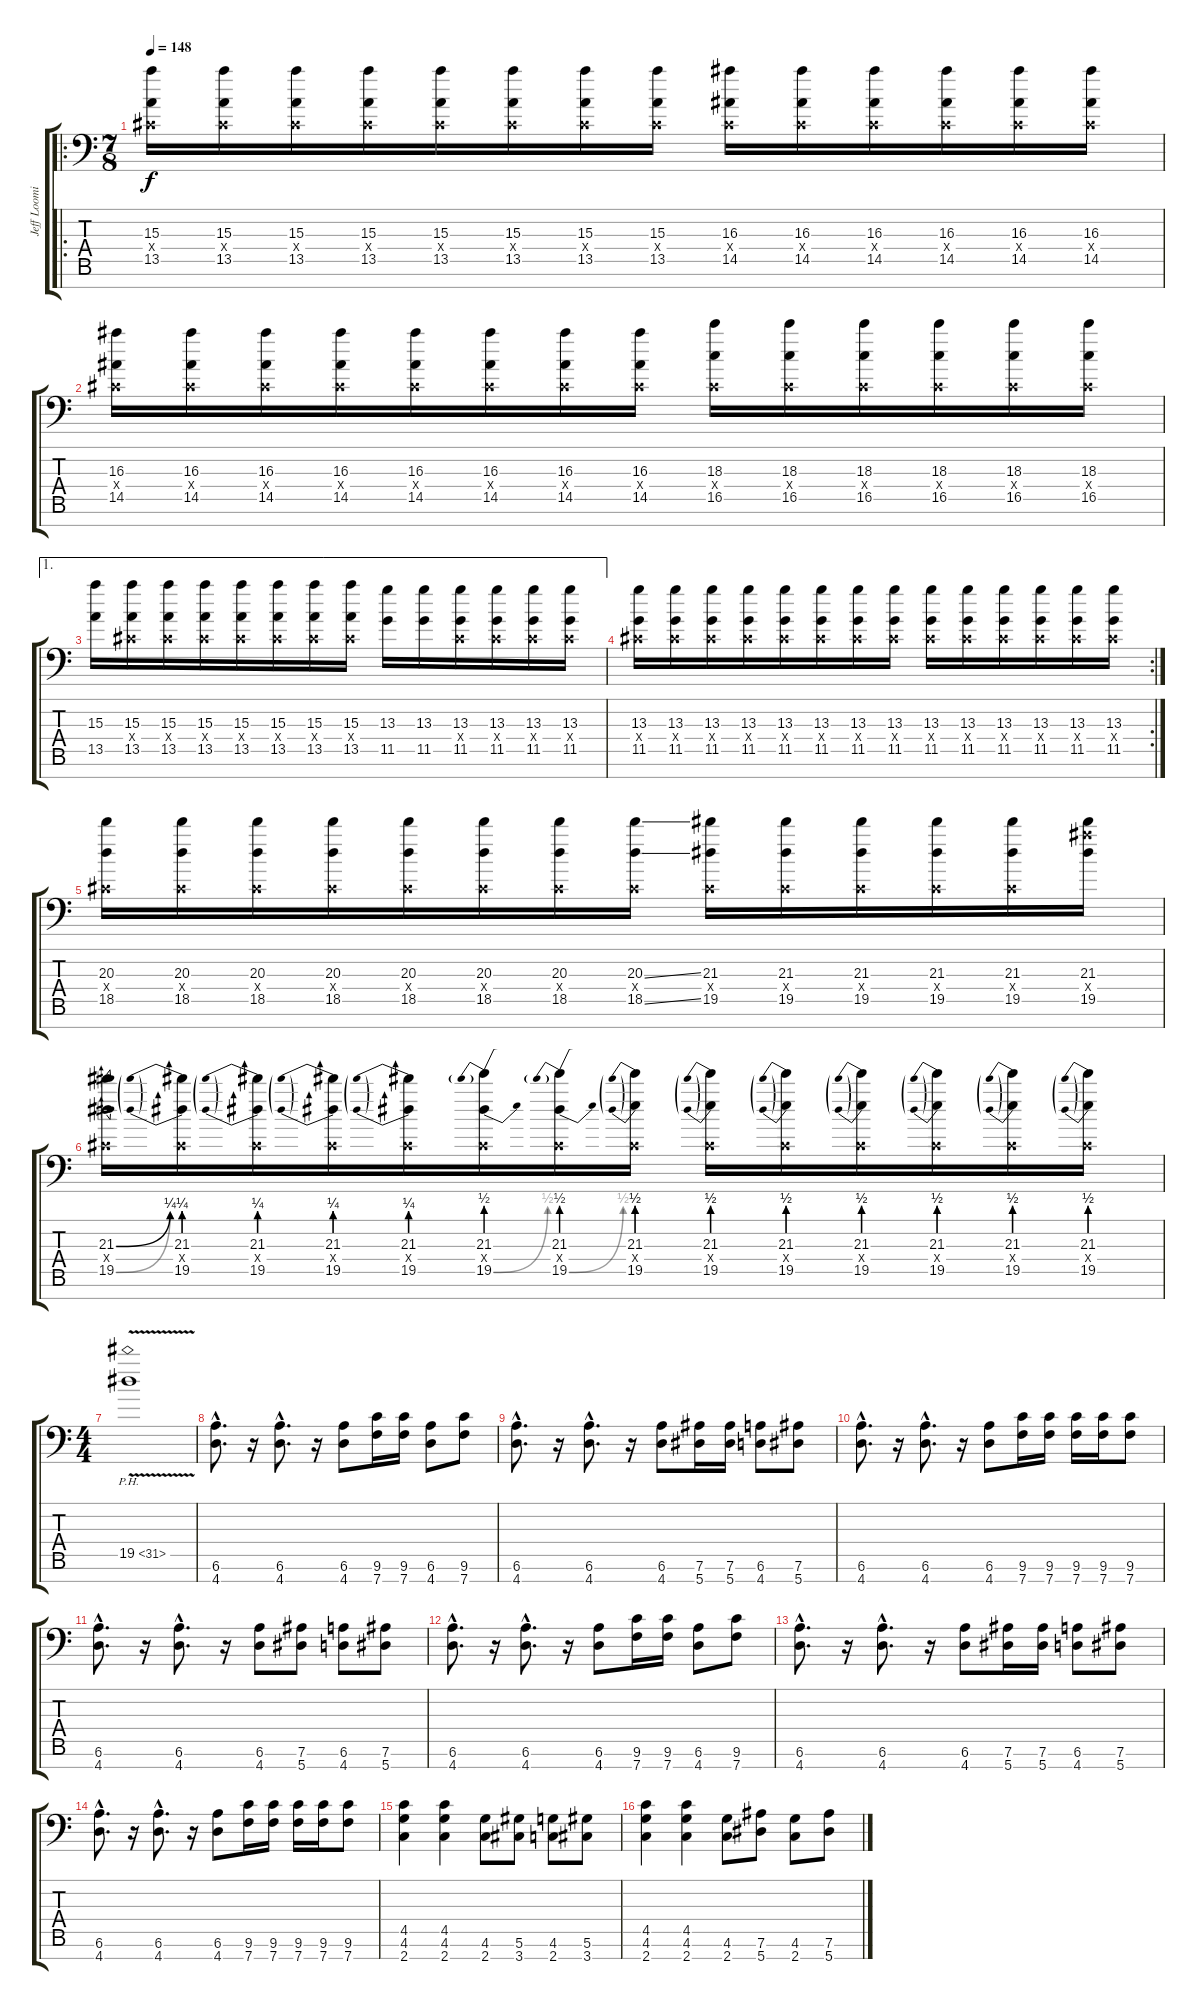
\track ("Jeff Loomis" "Jeff Loomi") {instrument distortionguitar}
\staff {score tabs}
\tuning (Eb4 Bb3 Gb3 Db3 Ab2 Eb2 Bb1) {hide}
\ro
\ts (7 8)
\tempo 148
\clef f4
\ks c
(15.3 0.4{x} 13.5).16{dy f instrument distortionguitar} (15.3 0.4{x} 13.5).16 (15.3 0.4{x} 13.5).16 (15.3 0.4{x} 13.5).16 (15.3 0.4{x} 13.5).16 (15.3 0.4{x} 13.5).16 (15.3 0.4{x} 13.5).16 (15.3 0.4{x} 13.5).16 (16.3 0.4{x} 14.5).16 (16.3 0.4{x} 14.5).16 (16.3 0.4{x} 14.5).16 (16.3 0.4{x} 14.5).16 (16.3 0.4{x} 14.5).16 (16.3 0.4{x} 14.5).16 |
(16.3 0.4{x} 14.5).16 (16.3 0.4{x} 14.5).16 (16.3 0.4{x} 14.5).16 (16.3 0.4{x} 14.5).16 (16.3 0.4{x} 14.5).16 (16.3 0.4{x} 14.5).16 (16.3 0.4{x} 14.5).16 (16.3 0.4{x} 14.5).16 (18.3 0.4{x} 16.5).16 (18.3 0.4{x} 16.5).16 (18.3 0.4{x} 16.5).16 (18.3 0.4{x} 16.5).16 (18.3 0.4{x} 16.5).16 (18.3 0.4{x} 16.5).16 |
\ae 1
(15.3 13.5).16 (15.3 0.4{x} 13.5).16 (15.3 0.4{x} 13.5).16 (15.3 0.4{x} 13.5).16 (15.3 0.4{x} 13.5).16 (15.3 0.4{x} 13.5).16 (15.3 0.4{x} 13.5).16 (15.3 0.4{x} 13.5).16 (13.3 11.5).16 (13.3 11.5).16 (13.3 0.4{x} 11.5).16 (13.3 0.4{x} 11.5).16 (13.3 0.4{x} 11.5).16 (13.3 0.4{x} 11.5).16 |
\rc 2
(13.3 0.4{x} 11.5).16 (13.3 0.4{x} 11.5).16 (13.3 0.4{x} 11.5).16 (13.3 0.4{x} 11.5).16 (13.3 0.4{x} 11.5).16 (13.3 0.4{x} 11.5).16 (13.3 0.4{x} 11.5).16 (13.3 0.4{x} 11.5).16 (13.3 0.4{x} 11.5).16 (13.3 0.4{x} 11.5).16 (13.3 0.4{x} 11.5).16 (13.3 0.4{x} 11.5).16 (13.3 0.4{x} 11.5).16 (13.3 0.4{x} 11.5).16 |
(20.3 0.4{x} 18.5).16 (20.3 0.4{x} 18.5).16 (20.3 0.4{x} 18.5).16 (20.3 0.4{x} 18.5).16 (20.3 0.4{x} 18.5).16 (20.3 0.4{x} 18.5).16 (20.3 0.4{x} 18.5).16 (20.3{ss} 0.4{x} 18.5{ss}).16 (21.3 0.4{x} 19.5).16 (21.3 0.4{x} 19.5).16 (21.3 0.4{x} 19.5).16 (21.3 0.4{x} 19.5).16 (21.3 0.4{x} 19.5).16 (21.3 21.4{x} 19.5).16 |
(21.3{be (bend 0 0 60 1)} 0.4{x} 19.5{be (bend 0 0 60 1)}).16 (21.3{be (prebend 0 1 60 1)} 0.4{x} 19.5{be (prebend 0 1 60 1)}).16 (21.3{be (prebend 0 1 60 1)} 0.4{x} 19.5{be (prebend 0 1 60 1)}).16 (21.3{be (prebend 0 1 60 1)} 0.4{x} 19.5{be (prebend 0 1 60 1)}).16 (21.3{be (prebend 0 1 60 1)} 0.4{x} 19.5{be (prebend 0 1 60 1)}).16 (21.3{be (prebend 0 2 60 2)} 0.4{x} 19.5{be (bend 0 0 60 2)}).16 (21.3{be (prebend 0 2 60 2)} 0.4{x} 19.5{be (bend 0 0 60 2)}).16 (21.3{be (prebend 0 2 60 2)} 0.4{x} 19.5{be (prebend 0 2 60 2)}).16 (21.3{be (prebend 0 2 60 2)} 0.4{x} 19.5{be (prebend 0 2 60 2)}).16 (21.3{be (prebend 0 2 60 2)} 0.4{x} 19.5{be (prebend 0 2 60 2)}).16 (21.3{be (prebend 0 2 60 2)} 0.4{x} 19.5{be (prebend 0 2 60 2)}).16 (21.3{be (prebend 0 2 60 2)} 0.4{x} 19.5{be (prebend 0 2 60 2)}).16 (21.3{be (prebend 0 2 60 2)} 0.4{x} 19.5{be (prebend 0 2 60 2)}).16 (21.3{be (prebend 0 2 60 2)} 0.4{x} 19.5{be (prebend 0 2 60 2)}).16 |
\ts (4 4)
19.5{ph 12 v}.1 |
(6.6{hac} 4.7{hac}).8{d} r.16 (6.6{hac} 4.7{hac}).8{d} r.16 (6.6 4.7).8 (9.6 7.7).16 (9.6 7.7).16 (6.6 4.7).8 (9.6 7.7).8 |
(6.6{hac} 4.7{hac}).8{d} r.16 (6.6{hac} 4.7{hac}).8{d} r.16 (6.6 4.7).8 (7.6 5.7).16 (7.6 5.7).16 (6.6 4.7).8 (7.6 5.7).8 |
(6.6{hac} 4.7{hac}).8{d} r.16 (6.6{hac} 4.7{hac}).8{d} r.16 (6.6 4.7).8 (9.6 7.7).16 (9.6 7.7).16 (9.6 7.7).16 (9.6 7.7).16 (9.6 7.7).8 |
(6.6{hac} 4.7{hac}).8{d} r.16 (6.6{hac} 4.7{hac}).8{d} r.16 (6.6 4.7).8 (7.6 5.7).8 (6.6 4.7).8 (7.6 5.7).8 |
(6.6{hac} 4.7{hac}).8{d} r.16 (6.6{hac} 4.7{hac}).8{d} r.16 (6.6 4.7).8 (9.6 7.7).16 (9.6 7.7).16 (6.6 4.7).8 (9.6 7.7).8 |
(6.6{hac} 4.7{hac}).8{d} r.16 (6.6{hac} 4.7{hac}).8{d} r.16 (6.6 4.7).8 (7.6 5.7).16 (7.6 5.7).16 (6.6 4.7).8 (7.6 5.7).8 |
(6.6{hac} 4.7{hac}).8{d} r.16 (6.6{hac} 4.7{hac}).8{d} r.16 (6.6 4.7).8 (9.6 7.7).16 (9.6 7.7).16 (9.6 7.7).16 (9.6 7.7).16 (9.6 7.7).8 |
(4.5 4.6 2.7).4 (4.5 4.6 2.7).4 (4.6 2.7).8 (5.6 3.7).8 (4.6 2.7).8 (5.6 3.7).8 |
(4.5 4.6 2.7).4 (4.5 4.6 2.7).4 (4.6 2.7).8 (7.6 5.7).8 (4.6 2.7).8 (7.6 5.7).8
